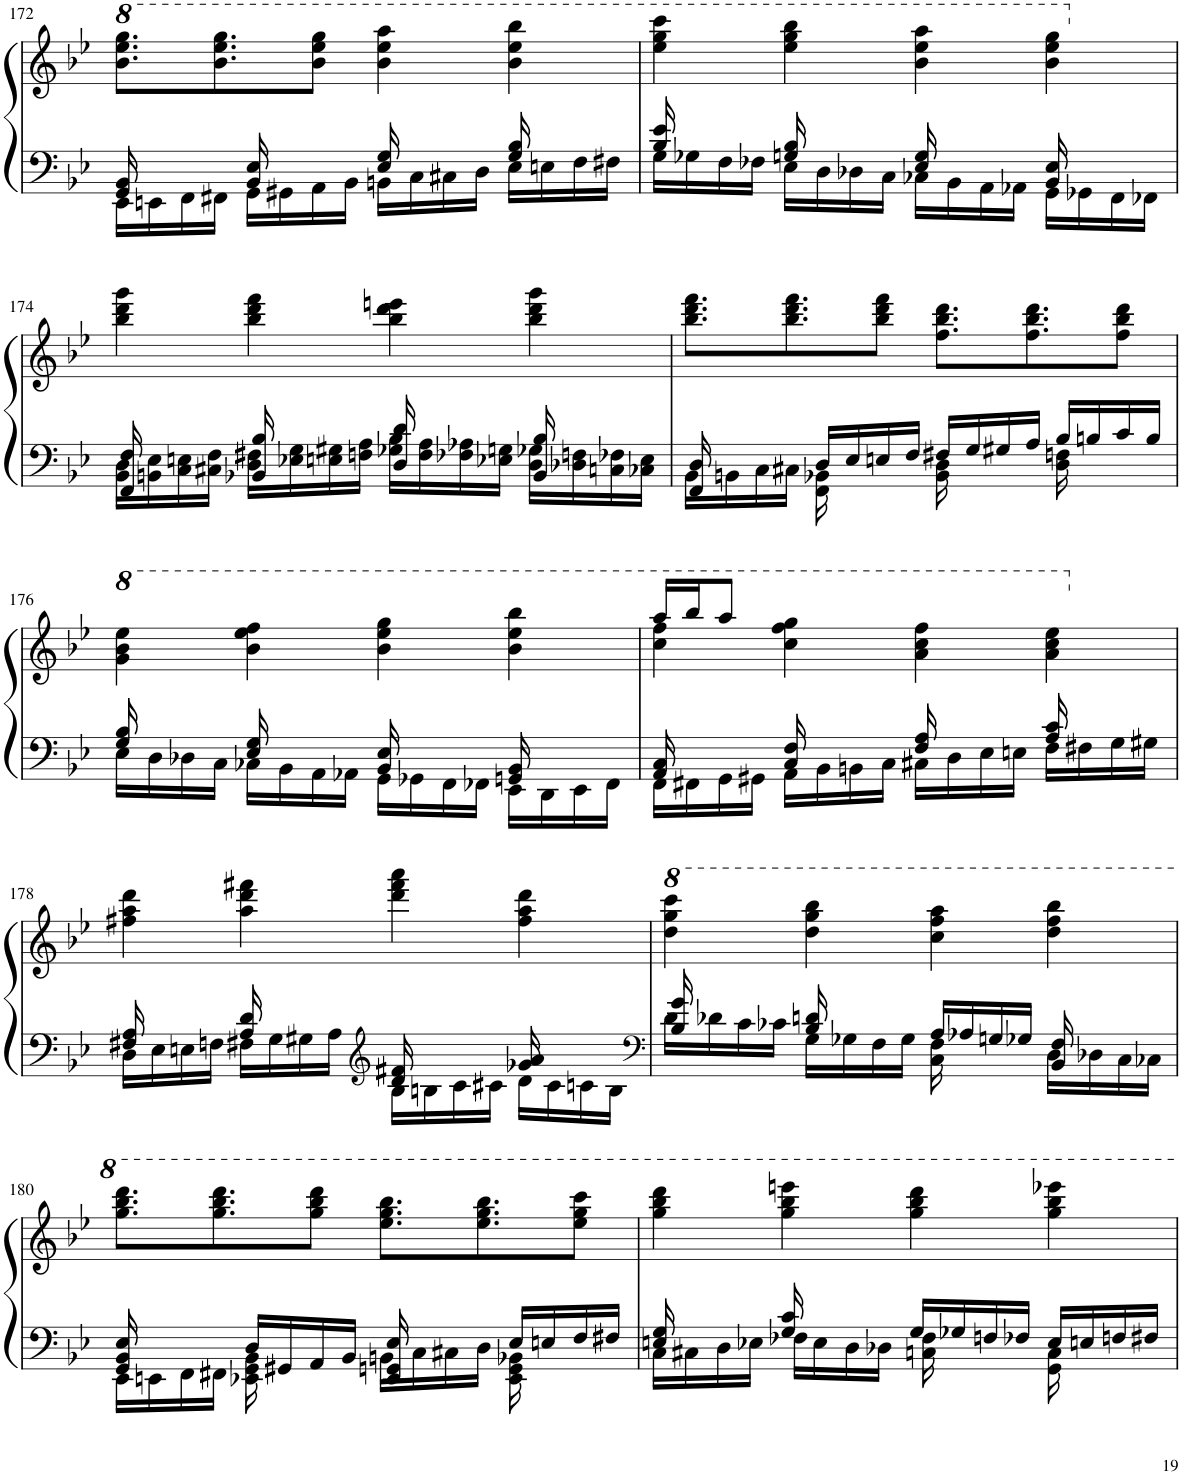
**kern	**kern
*part1	*part1
*staff2	*staff1
*I"Piano	*
*I'Pno.	*
!!LO:PB:g=z
*clefF4	*clefG2
*k[b-e-]	*k[b-e-]
*M4/4	*M4/4
=172	=172
*^	*
*	*	*8va
16EE-\LL	16GG/ 16BB-/	8.bb-\ 8.eee-\ 8.ggg\L
16EEn\	8.ryy	.
16FF\	.	.
16FF#X\JJ	.	8.bb-\ 8.eee-\ 8.ggg\
16GG\LL	16BB-/ 16E-/	.
16GG#X\	8.ryy	.
16AA\	.	8bb-\ 8eee-\ 8ggg\J
16BB-\JJ	.	.
16BBn\LL	16E-/ 16G/	4bb-\ 4eee-\ 4aaa\
16C\	8.ryy	.
16C#X\	.	.
16D\JJ	.	.
16E-\LL	16G/ 16B-/	4bb-\ 4eee-\ 4bbb-\
16En\	8.ryy	.
16F\	.	.
16F#X\JJ	.	.
=173	=173	=173
16G\LL	16B-/ 16e-/	4eee-\ 4ggg\ 4cccc\
16G-X\	8.ryy	.
16F\	.	.
16F-X\JJ	.	.
16E-\LL	16Gn/ 16B-/	4eee-\ 4ggg\ 4bbb-\
16D\	8.ryy	.
16D-X\	.	.
16C\JJ	.	.
16C-X\LL	16E-/ 16G/	4bb-\ 4eee-\ 4aaa\
16BB-\	8.ryy	.
16AA\	.	.
16AA-X\JJ	.	.
16GG\LL	16BB-/ 16E-/	4bb-\ 4eee-\ 4ggg\
16GG-X\	8.ryy	.
16FF\	.	.
16FF-X\JJ	.	.
!!LO:LB:g=z
=174	=174	=174
*	*	*X8va
16BB-\ 16D\LL	16FF/ 16F/	4bb-\ 4ddd\ 4ggg\
16BBn\ 16E-\	8.ryy	.
16C\ 16En\	.	.
16C#X\ 16F\JJ	.	.
16D\ 16F#X\LL	16BB-X/ 16B-/	4bb-\ 4ddd\ 4fff\
16E-X\ 16G\	8.ryy	.
16En\ 16G#X\	.	.
16Fn\ 16A\JJ	.	.
16G-X\ 16B-\LL	16D/ 16d/	4bb-\ 4ddd\ 4eeen\
16F\ 16A\	8.ryy	.
16F-X\ 16A-X\	.	.
16E-X\ 16Gn\JJ	.	.
16D\ 16G-X\LL	16BB-/ 16B-/	4bb-\ 4ddd\ 4ggg\
16D-X\ 16Fn\	8.ryy	.
16Cn\ 16F-X\	.	.
16C-X\ 16E-\JJ	.	.
=175	=175	=175
16BB-\LL	16FF/ 16D/	8.bb-\ 8.ddd\ 8.fff\L
16BBn\	8.ryy	.
16C\	.	.
16C#X\JJ	.	8.bb-\ 8.ddd\ 8.fff\
16D/LL	16FF\ 16BB-X\	.
16E-/	8.ryy	.
16En/	.	8bb-\ 8ddd\ 8fff\J
16F/JJ	.	.
16F#X/LL	16BB-\ 16D\	8.ff\ 8.bb-\ 8.ddd\L
16G/	8.ryy	.
16G#X/	.	.
16A/JJ	.	8.ff\ 8.bb-\ 8.ddd\
16B-/LL	16D\ 16Fn\	.
16Bn/	8.ryy	.
16c/	.	8ff\ 8bb-\ 8ddd\J
16B/JJ	.	.
!!LO:LB:g=z
=176	=176	=176
*	*	*8va
16E-\LL	16G/ 16B-/	4gg\ 4bb-\ 4eee-\
16D\	8.ryy	.
16D-X\	.	.
16C\JJ	.	.
16C-X\LL	16E-/ 16G/	4bb-\ 4eee-\ 4fff\
16BB-\	8.ryy	.
16AA\	.	.
16AA-X\JJ	.	.
16GG\LL	16BB-/ 16E-/	4bb-\ 4eee-\ 4ggg\
16GG-X\	8.ryy	.
16FF\	.	.
16FF-X\JJ	.	.
16EE-\LL	16GGn/ 16BB-/	4bb-\ 4eee-\ 4bbb-\
16DD\	8.ryy	.
16EE-\	.	.
16FF-\JJ	.	.
=177	=177	=177
*	*	*^
16FF\LL	16AA/ 16C/	16aaa/LL	4ccc\ 4fff\
16FF#X\	8.ryy	16bbb-/J	.
16GG\	.	8aaa/J	.
16GG#X\JJ	.	.	.
16AA\LL	16C/ 16F/	4ccc\ 4fff\ 4ggg\	2.ryy
16BB-\	8.ryy	.	.
16BBn\	.	.	.
16C\JJ	.	.	.
16C#X\LL	16F/ 16A/	4aa\ 4ccc\ 4fff\	.
16D\	8.ryy	.	.
16E-\	.	.	.
16En\JJ	.	.	.
16F\LL	16A/ 16c/	4aa\ 4ccc\ 4eee-\	.
16F#X\	8.ryy	.	.
16G\	.	.	.
16G#X\JJ	.	.	.
*	*	*v	*v
!!LO:LB:g=z
=178	=178	=178
*	*	*X8va
16D\LL	16F#X/ 16A/	4ff#X\ 4aa\ 4ddd\
16E-\	8.ryy	.
16En\	.	.
16Fn\JJ	.	.
16F#X\LL	16A/ 16d/	4aa\ 4ddd\ 4fff#X\
16G\	8.ryy	.
16G#X\	.	.
16A\JJ	.	.
*clefG2	*	*
16B-\LL	16d/ 16f#X/	4ddd\ 4fff#\ 4aaa\
16Bn\	8.ryy	.
16c\	.	.
16c#X\JJ	.	.
16d\LL	16g-X/ 16a/	4ff#\ 4aa\ 4ddd\
16c#\	8.ryy	.
16cn\	.	.
16B\JJ	.	.
=179	=179	=179
*clefF4	*	*
16d\LL	16B-/ 16g/	4ddd\ 4ggg\ 4cccc\
16d-X\	8.ryy	.
16c\	.	.
16c-X\JJ	.	.
16G\LL	16B-/ 16dn/	4ddd\ 4ggg\ 4bbb-\
16G-X\	8.ryy	.
16F\	.	.
16G-\JJ	.	.
16A/LL	16C\ 16F\	4ccc\ 4fff\ 4aaa\
16A-X/	8.ryy	.
16Gn/	.	.
16G-X/JJ	.	.
16D\LL	16BB-/ 16F/	4ddd\ 4fff\ 4bbb-\
16D-X\	8.ryy	.
16C\	.	.
16C-X\JJ	.	.
!!LO:LB:g=z
=180	=180	=180
16EE-\LL	16GG/ 16BB-/ 16E-/	8.ggg\ 8.bbb-\ 8.dddd\L
16EEn\	8.ryy	.
16FF\	.	.
16FF#X\JJ	.	8.ggg\ 8.bbb-\ 8.dddd\
16D/LL	16EE-X\ 16GG\ 16BB-\	.
16GG#X/	8.ryy	.
16AA/	.	8ggg\ 8bbb-\ 8dddd\J
16BB-/JJ	.	.
16BBn\LL	16EE-/ 16GGn/ 16E-/	8.eee-\ 8.ggg\ 8.bbb-\L
16C\	8.ryy	.
16C#X\	.	.
16D\JJ	.	8.eee-\ 8.ggg\ 8.bbb-\
16E-/LL	16EE-\ 16GG\ 16BB-X\	.
16En/	8.ryy	.
16F/	.	8eee-\ 8ggg\ 8cccc\J
16F#X/JJ	.	.
=181	=181	=181
16C\LL	16En/ 16G/	4ggg\ 4bbb-\ 4dddd\
16C#X\	8.ryy	.
16D\	.	.
16E-X\JJ	.	.
16F-X\LL	16G/ 16c/	4ggg\ 4bbb-\ 4eeeen\
16E-\	8.ryy	.
16D\	.	.
16D-X\JJ	.	.
16G/LL	16Cn\ 16F-\	4ggg\ 4bbb-\ 4dddd\
16G-X/	8.ryy	.
16Fn/	.	.
16F-X/JJ	.	.
16E-/LL	16GG\ 16C\	4ggg\ 4bbb-\ 4eeee-X\
16En/	8.ryy	.
16Fn/	.	.
16F#X/JJ	.	.
*v	*v	*
=	=
*-	*-
